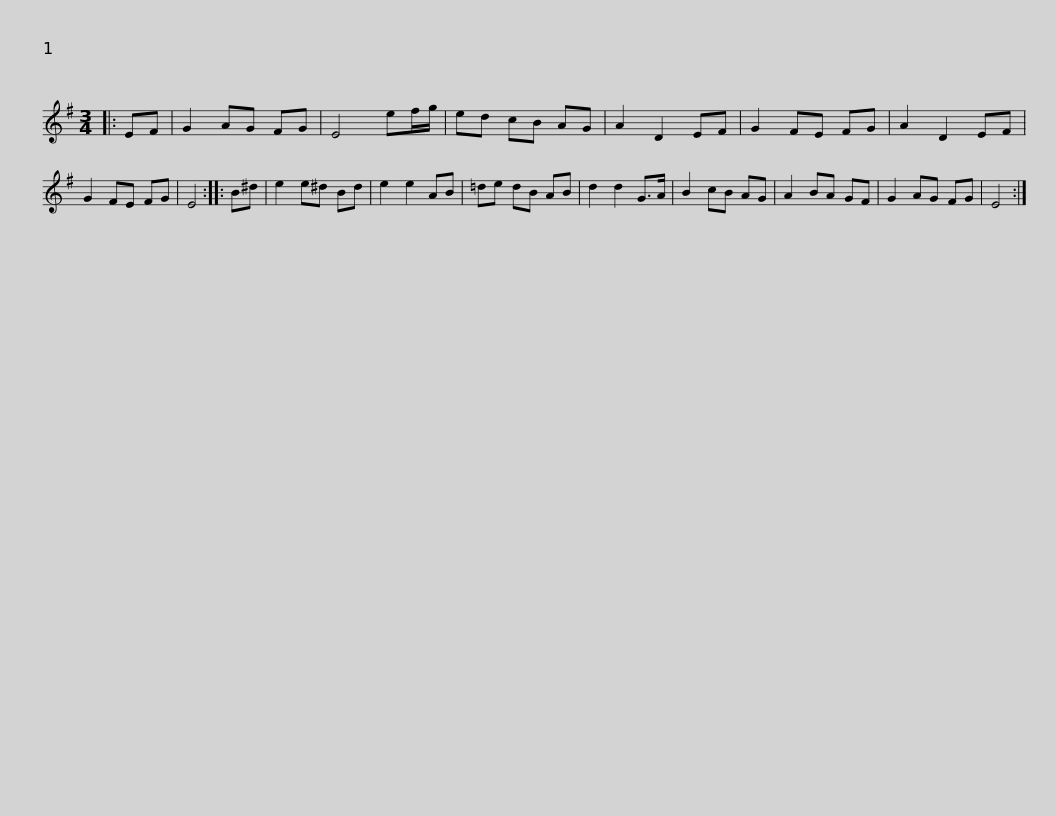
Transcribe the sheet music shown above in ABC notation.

X:1
L:1/8
M:3/4
I:linebreak $
K:Emin
V:1 treble
V:1
|: EF | G2 AG FG | E4 ef/g/ | ed cB AG | A2 D2 EF | %5
 G2 FE FG | A2 D2 EF | G2 FE FG | E4 :: B^d |$ %10
 e2 e^d Bd | e2 e2 AB | =de dB AB | d2 d2 G>A | B2 cB AG | %15
 A2 BA GF | G2 AG FG | E4 :| %18
